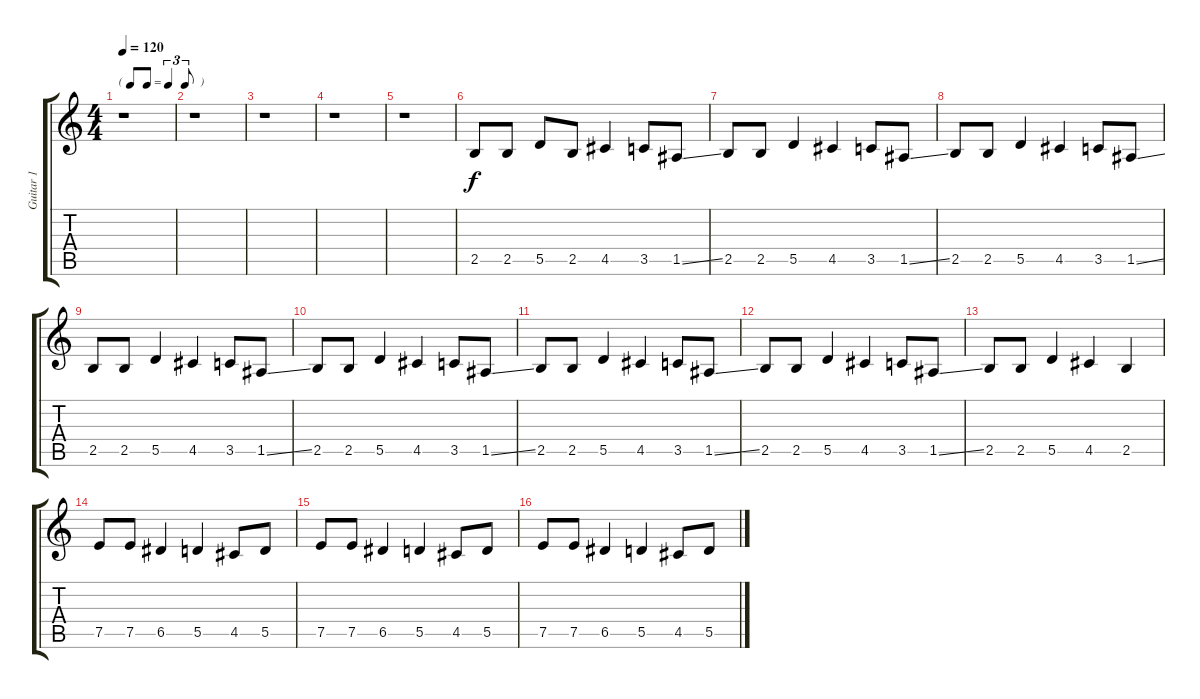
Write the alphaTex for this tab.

\track ("Guitar 1" "Guitar 1") {instrument electricguitarclean}
\staff {score tabs}
\tuning (E4 B3 G3 D3 A2 E2) {hide}
\ts (4 4)
\tf triplet8th
\tempo 120
\clef g2
\ks c
r.1{dy f} |
r.1 |
r.1 |
r.1 |
r.1 |
2.5.8 2.5.8 5.5.8 2.5.8 4.5.4 3.5.8 1.5{ss}.8 |
2.5.8 2.5.8 5.5.4 4.5.4 3.5.8 1.5{ss}.8 |
2.5.8 2.5.8 5.5.4 4.5.4 3.5.8 1.5{ss}.8 |
2.5.8 2.5.8 5.5.4 4.5.4 3.5.8 1.5{ss}.8 |
2.5.8 2.5.8 5.5.4 4.5.4 3.5.8 1.5{ss}.8 |
2.5.8 2.5.8 5.5.4 4.5.4 3.5.8 1.5{ss}.8 |
2.5.8 2.5.8 5.5.4 4.5.4 3.5.8 1.5{ss}.8 |
2.5.8 2.5.8 5.5.4 4.5.4 2.5.4 |
7.5.8 7.5.8 6.5.4 5.5.4 4.5.8 5.5.8 |
7.5.8 7.5.8 6.5.4 5.5.4 4.5.8 5.5.8 |
7.5.8 7.5.8 6.5.4 5.5.4 4.5.8 5.5.8
